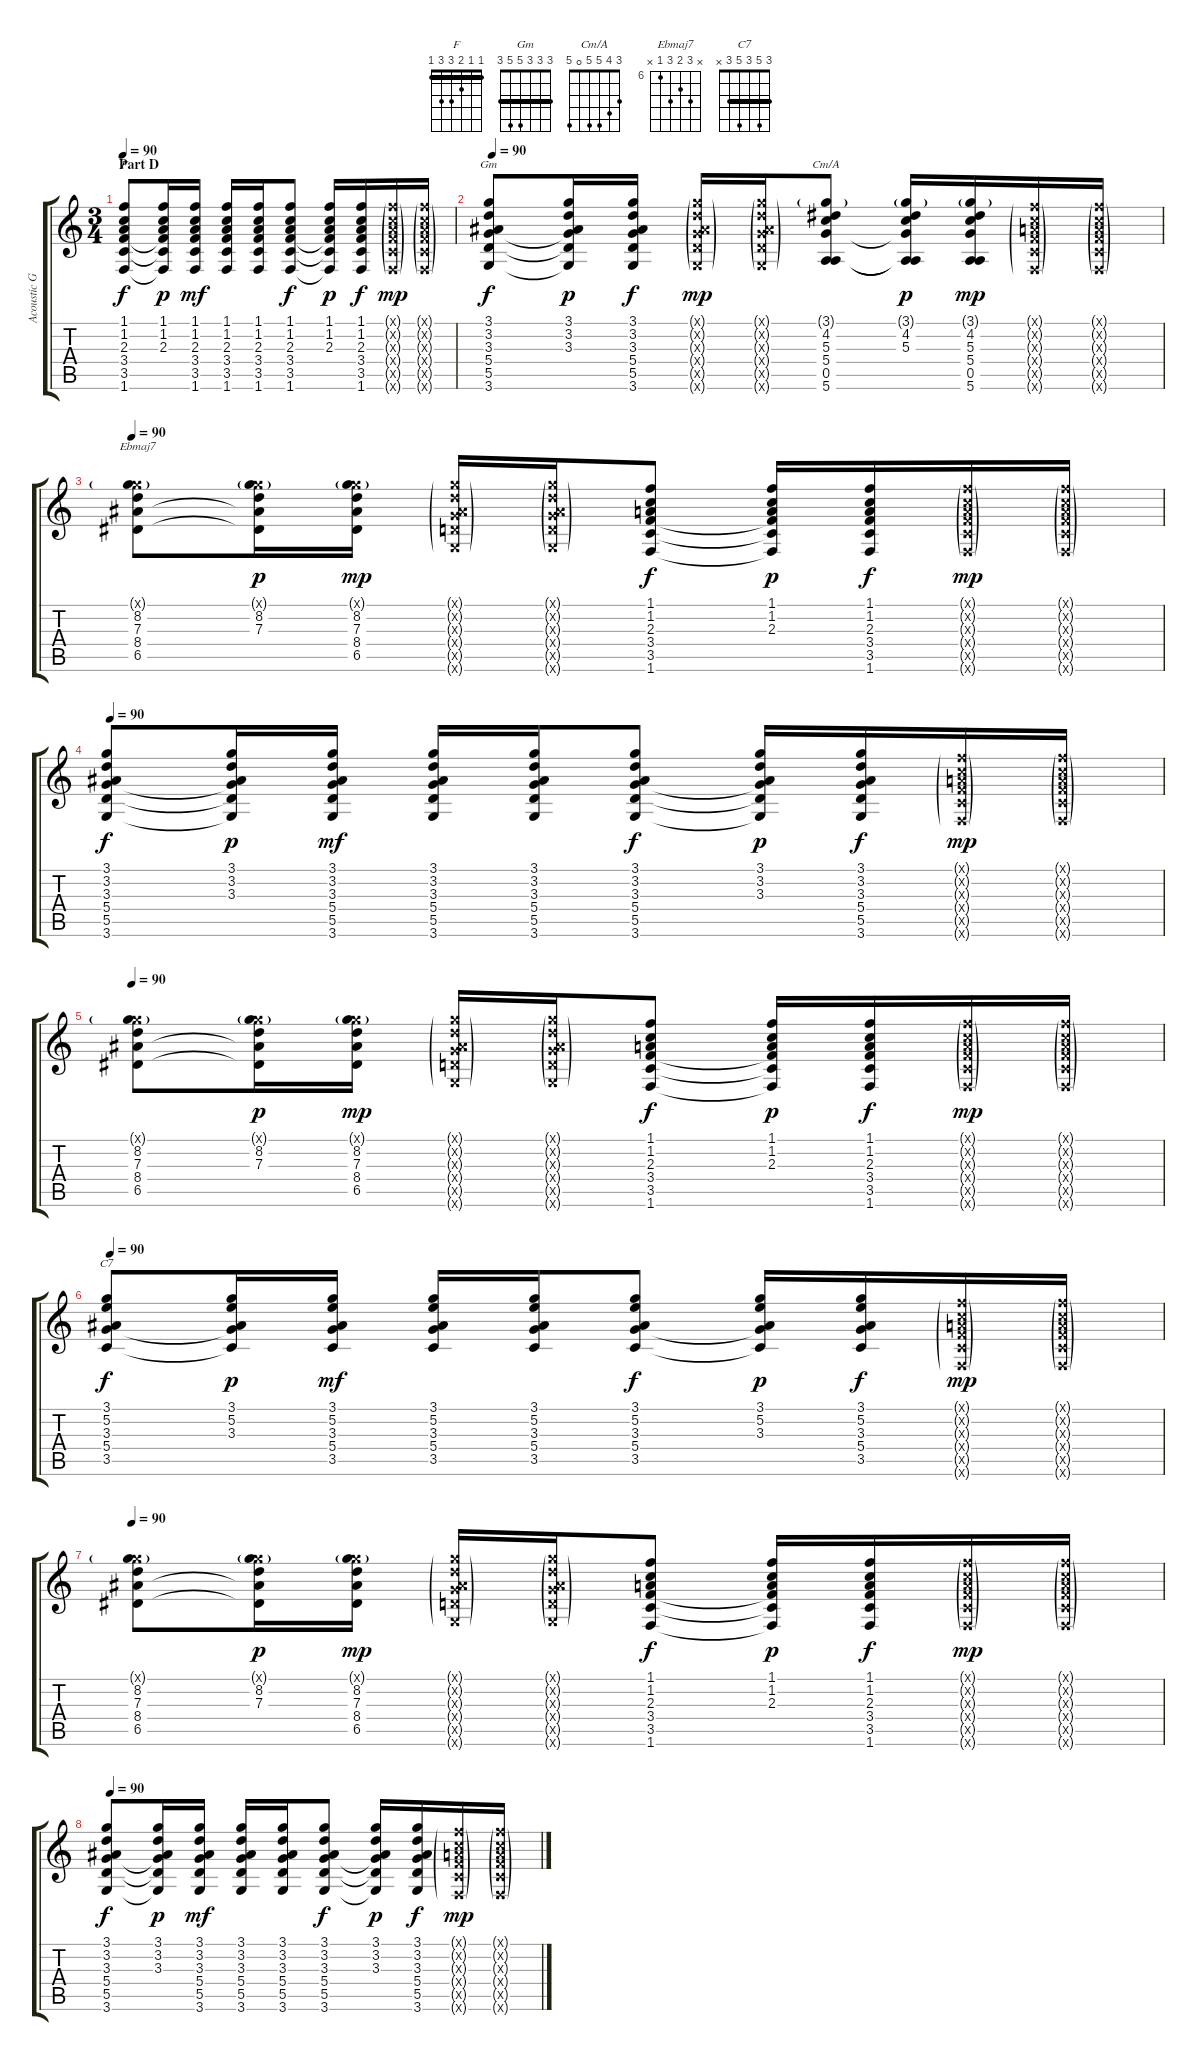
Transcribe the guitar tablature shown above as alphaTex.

\track ("Acoustic Guitar - John Frusciante" "Acoustic G") {instrument acousticguitarsteel}
\staff {score tabs}
\tuning (E4 B3 G3 D3 A2 E2) {hide}
\chord ("F" 1 1 2 3 3 1) {barre 1}
\chord ("Gm" 3 3 3 5 5 3) {barre 3}
\chord ("Cm/A" 3 4 5 5 0 5)
\chord ("Ebmaj7" x 8 7 8 6 x) {firstfret 6}
\chord ("C7" 3 5 3 5 3 x) {barre 3}
\ts (3 4)
\section ("" "Part D")
\tempo 90
\clef g2
\ks c
(1.1 1.2 2.3 3.4 3.5 1.6).8{ch "F" dy f} (1.1 1.2 2.3 3.4{t} 3.5{t} 1.6{t}).16{dy p} (1.1 1.2 2.3 3.4 3.5 1.6).16{dy mf} (1.1 1.2 2.3 3.4 3.5 1.6).16 (1.1 1.2 2.3 3.4 3.5 1.6).16 (1.1 1.2 2.3 3.4 3.5 1.6).8{dy f} (1.1 1.2 2.3 3.4{t} 3.5{t} 1.6{t}).16{dy p} (1.1 1.2 2.3 3.4 3.5 1.6).16{dy f} (1.1{g x} 1.2{g x} 2.3{g x} 3.4{g x} 3.5{g x} 1.6{g x}).16{dy mp} (1.1{g x} 1.2{g x} 2.3{g x} 3.4{g x} 3.5{g x} 1.6{g x}).16 |
\tempo 90
(3.1 3.2 3.3 5.4 5.5 3.6).8{ch "Gm" dy f} (3.1 3.2 3.3 5.4{t} 5.5{t} 3.6{t}).16{dy p} (3.1 3.2 3.3 5.4 5.5 3.6).16{dy f} (3.1{g x} 3.2{g x} 3.3{g x} 5.4{g x} 5.5{g x} 3.6{g x}).16{dy mp} (3.1{g x} 3.2{g x} 3.3{g x} 5.4{g x} 5.5{g x} 3.6{g x}).16 (3.1{g} 4.2 5.3 5.4 0.5 5.6).8{ch "Cm/A"} (3.1{g} 4.2 5.3 5.4{t} 0.5{t} 5.6{t}).16{dy p} (3.1{g} 4.2 5.3 5.4 0.5 5.6).16{dy mp} (1.1{g x} 1.2{g x} 2.3{g x} 3.4{g x} 3.5{g x} 1.6{g x}).16 (1.1{g x} 1.2{g x} 2.3{g x} 3.4{g x} 3.5{g x} 1.6{g x}).16 |
\tempo 90
(3.1{g x} 8.2 7.3 8.4 6.5).8{ch "Ebmaj7"} (3.1{g x} 8.2 7.3 8.4{t} 6.5{t}).16{dy p} (3.1{g x} 8.2 7.3 8.4 6.5).16{dy mp} (3.1{g x} 3.2{g x} 3.3{g x} 5.4{g x} 5.5{g x} 3.6{g x}).16 (3.1{g x} 3.2{g x} 3.3{g x} 5.4{g x} 5.5{g x} 3.6{g x}).16 (1.1 1.2 2.3 3.4 3.5 1.6).8{dy f} (1.1 1.2 2.3 3.4{t} 3.5{t} 1.6{t}).16{dy p} (1.1 1.2 2.3 3.4 3.5 1.6).16{dy f} (1.1{g x} 1.2{g x} 2.3{g x} 3.4{g x} 3.5{g x} 1.6{g x}).16{dy mp} (1.1{g x} 1.2{g x} 2.3{g x} 3.4{g x} 3.5{g x} 1.6{g x}).16 |
\tempo 90
(3.1 3.2 3.3 5.4 5.5 3.6).8{dy f} (3.1 3.2 3.3 5.4{t} 5.5{t} 3.6{t}).16{dy p} (3.1 3.2 3.3 5.4 5.5 3.6).16{dy mf} (3.1 3.2 3.3 5.4 5.5 3.6).16 (3.1 3.2 3.3 5.4 5.5 3.6).16 (3.1 3.2 3.3 5.4 5.5 3.6).8{dy f} (3.1 3.2 3.3 5.4{t} 5.5{t} 3.6{t}).16{dy p} (3.1 3.2 3.3 5.4 5.5 3.6).16{dy f} (1.1{g x} 1.2{g x} 2.3{g x} 3.4{g x} 3.5{g x} 1.6{g x}).16{dy mp} (1.1{g x} 1.2{g x} 2.3{g x} 3.4{g x} 3.5{g x} 1.6{g x}).16 |
\tempo 90
(3.1{g x} 8.2 7.3 8.4 6.5).8 (3.1{g x} 8.2 7.3 8.4{t} 6.5{t}).16{dy p} (3.1{g x} 8.2 7.3 8.4 6.5).16{dy mp} (3.1{g x} 3.2{g x} 3.3{g x} 5.4{g x} 5.5{g x} 3.6{g x}).16 (3.1{g x} 3.2{g x} 3.3{g x} 5.4{g x} 5.5{g x} 3.6{g x}).16 (1.1 1.2 2.3 3.4 3.5 1.6).8{dy f} (1.1 1.2 2.3 3.4{t} 3.5{t} 1.6{t}).16{dy p} (1.1 1.2 2.3 3.4 3.5 1.6).16{dy f} (1.1{g x} 1.2{g x} 2.3{g x} 3.4{g x} 3.5{g x} 1.6{g x}).16{dy mp} (1.1{g x} 1.2{g x} 2.3{g x} 3.4{g x} 3.5{g x} 1.6{g x}).16 |
\tempo 90
(3.1 5.2 3.3 5.4 3.5).8{ch "C7" dy f} (3.1 5.2 3.3 5.4{t} 3.5{t}).16{dy p} (3.1 5.2 3.3 5.4 3.5).16{dy mf} (3.1 5.2 3.3 5.4 3.5).16 (3.1 5.2 3.3 5.4 3.5).16 (3.1 5.2 3.3 5.4 3.5).8{dy f} (3.1 5.2 3.3 5.4{t} 3.5{t}).16{dy p} (3.1 5.2 3.3 5.4 3.5).16{dy f} (1.1{g x} 1.2{g x} 2.3{g x} 3.4{g x} 3.5{g x} 1.6{g x}).16{dy mp} (1.1{g x} 1.2{g x} 2.3{g x} 3.4{g x} 3.5{g x} 1.6{g x}).16 |
\tempo 90
(3.1{g x} 8.2 7.3 8.4 6.5).8 (3.1{g x} 8.2 7.3 8.4{t} 6.5{t}).16{dy p} (3.1{g x} 8.2 7.3 8.4 6.5).16{dy mp} (3.1{g x} 3.2{g x} 3.3{g x} 5.4{g x} 5.5{g x} 3.6{g x}).16 (3.1{g x} 3.2{g x} 3.3{g x} 5.4{g x} 5.5{g x} 3.6{g x}).16 (1.1 1.2 2.3 3.4 3.5 1.6).8{dy f} (1.1 1.2 2.3 3.4{t} 3.5{t} 1.6{t}).16{dy p} (1.1 1.2 2.3 3.4 3.5 1.6).16{dy f} (1.1{g x} 1.2{g x} 2.3{g x} 3.4{g x} 3.5{g x} 1.6{g x}).16{dy mp} (1.1{g x} 1.2{g x} 2.3{g x} 3.4{g x} 3.5{g x} 1.6{g x}).16 |
\tempo 90
(3.1 3.2 3.3 5.4 5.5 3.6).8{dy f} (3.1 3.2 3.3 5.4{t} 5.5{t} 3.6{t}).16{dy p} (3.1 3.2 3.3 5.4 5.5 3.6).16{dy mf} (3.1 3.2 3.3 5.4 5.5 3.6).16 (3.1 3.2 3.3 5.4 5.5 3.6).16 (3.1 3.2 3.3 5.4 5.5 3.6).8{dy f} (3.1 3.2 3.3 5.4{t} 5.5{t} 3.6{t}).16{dy p} (3.1 3.2 3.3 5.4 5.5 3.6).16{dy f} (1.1{g x} 1.2{g x} 2.3{g x} 3.4{g x} 3.5{g x} 1.6{g x}).16{dy mp} (1.1{g x} 1.2{g x} 2.3{g x} 3.4{g x} 3.5{g x} 1.6{g x}).16
